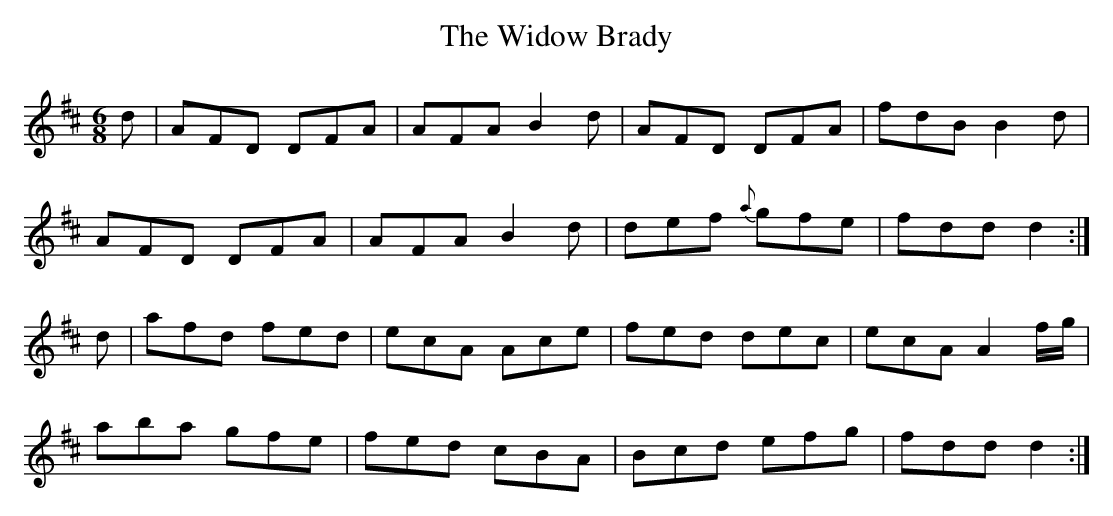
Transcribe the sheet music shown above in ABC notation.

X:1
T: Widow Brady, The
M: 6/8
L: 1/8
K: D
d | AFD DFA | AFA B2d | AFD DFA | fdB B2d |
AFD DFA | AFA B2d | def {a}gfe | fdd d2 :|
d | afd fed | ecA Ace | fed dec | ecA A2 f/g/ |
aba gfe | fed cBA | Bcd efg | fdd d2 :|
